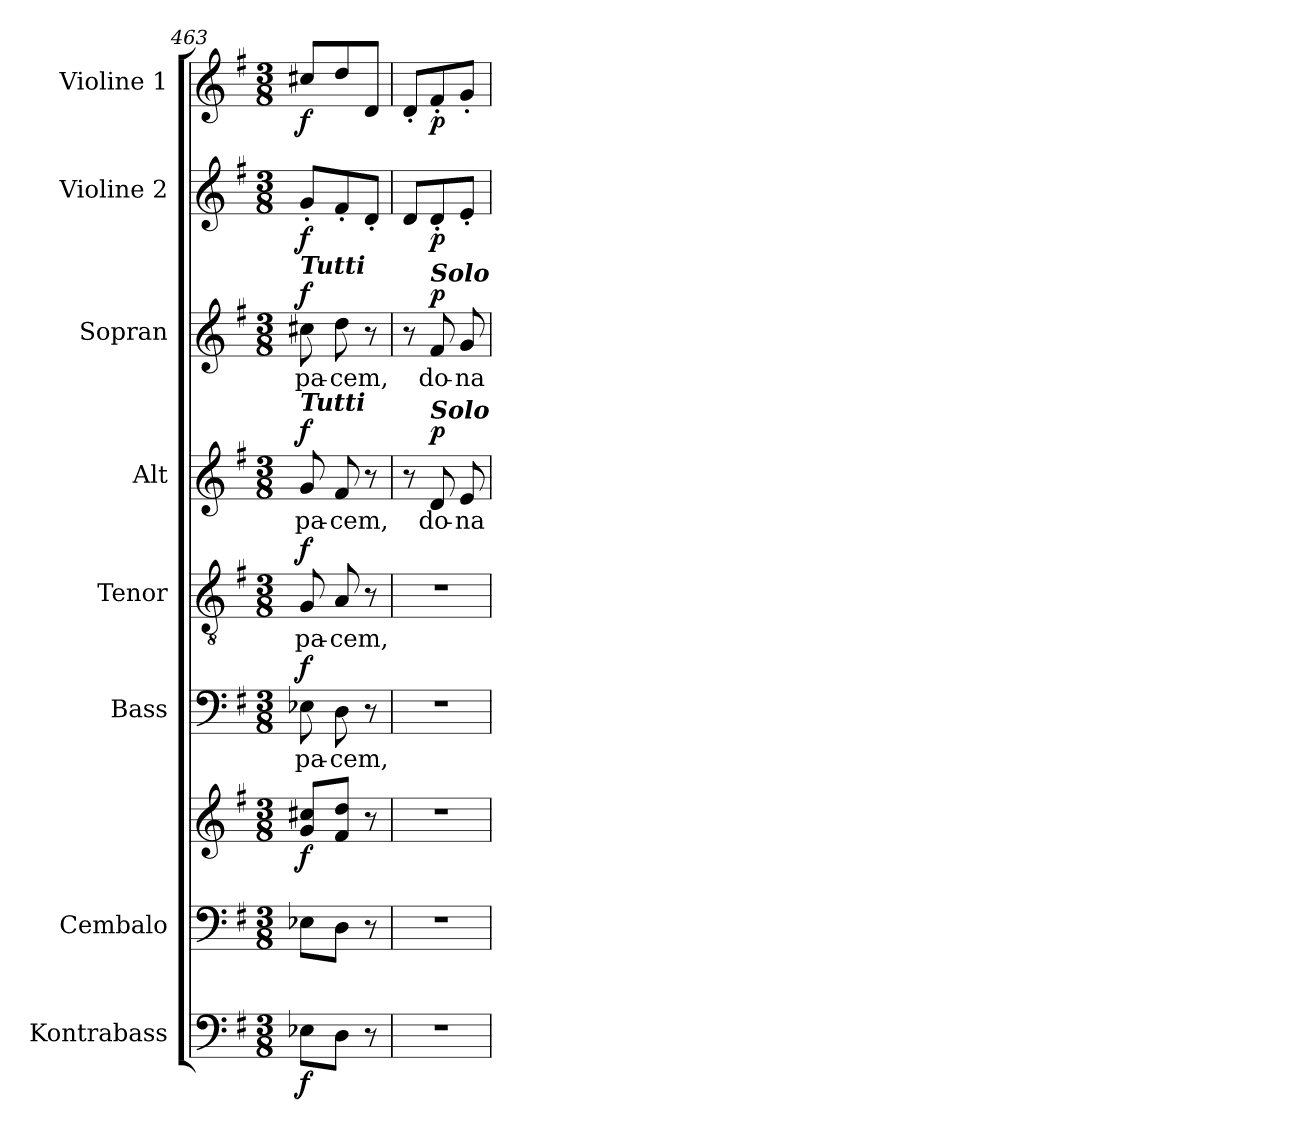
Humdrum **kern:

**kern	**dynam	**kern	**kern	**dynam	**kern	**text	**dynam	**kern	**text	**dynam	**kern	**text	**dynam	**kern	**text	**dynam	**kern	**dynam	**kern	**dynam
*part8	*part8	*part7	*part7	*part7	*part6	*part6	*part6	*part5	*part5	*part5	*part4	*part4	*part4	*part3	*part3	*part3	*part2	*part2	*part1	*part1
*staff9	*staff9	*staff8	*staff7	*staff7/8	*staff6	*staff6	*staff6	*staff5	*staff5	*staff5	*staff4	*staff4	*staff4	*staff3	*staff3	*staff3	*staff2	*staff2	*staff1	*staff1
*I"Kontrabass	*	*I"Cembalo	*	*	*I"Bass	*	*	*I"Tenor	*	*	*I"Alt	*	*	*I"Sopran	*	*	*I"Violine 2	*	*I"Violine 1	*
*I'Kb.	*	*I'Cemb.	*	*	*I'B.	*	*	*I'T.	*	*	*I'A.	*	*	*I'S.	*	*	*I'Vl. 2	*	*I'Vl. 1	*
*clefF4	*	*clefF4	*clefG2	*	*clefF4	*	*	*clefGv2	*	*	*clefG2	*	*	*clefG2	*	*	*clefG2	*	*clefG2	*
*ITrd7c12	*	*	*	*	*	*	*	*	*	*	*	*	*	*	*	*	*	*	*	*
*k[f#]	*	*k[f#]	*k[f#]	*	*k[f#]	*	*	*k[f#]	*	*	*k[f#]	*	*	*k[f#]	*	*	*k[f#]	*	*k[f#]	*
*G:	*	*G:	*G:	*	*G:	*	*	*G:	*	*	*G:	*	*	*G:	*	*	*G:	*	*G:	*
*M3/8	*	*M3/8	*M3/8	*	*M3/8	*	*	*M3/8	*	*	*M3/8	*	*	*M3/8	*	*	*M3/8	*	*M3/8	*
=463	=463	=463	=463	=463	=463	=463	=463	=463	=463	=463	=463	=463	=463	=463	=463	=463	=463	=463	=463	=463
!	!	!	!	!	!	!	!	!	!	!	!	!	!	!LO:TX:a:Bi:t=Tutti	!	!	!	!	!	!
!	!	!	!	!	!	!	!	!	!	!	!LO:TX:a:Bi:t=Tutti	!	!	!	!	!	!	!	!	!
!	!LO:DY:b	!	!	!LO:DY:b	!	!LO:LY:b	!LO:DY:a	!	!LO:LY:b	!LO:DY:a	!	!LO:LY:b	!LO:DY:a	!	!LO:LY:b	!LO:DY:a	!	!LO:DY:b	!	!LO:DY:b
8EE-X\L	f	8E-X\L	8g/ 8cc#X/L	f	8E-X\	pa-	f	8G/	pa-	f	8g/	pa-	f	8cc#X\	pa-	f	8g'</L	f	8cc#X/L	f
!	!	!	!	!	!	!LO:LY:b	!	!	!LO:LY:b	!	!	!LO:LY:b	!	!	!LO:LY:b	!	!	!	!	!
8DD\J	.	8D\J	8f#/ 8dd/J	.	8D\	-cem,	.	8A/	-cem,	.	8f#/	-cem,	.	8dd\	-cem,	.	8f#'</	.	8dd/	.
8r	.	8r	8r	.	8r	.	.	8r	.	.	8r	.	.	8r	.	.	8d'</J	.	8d/J	.
=464	=464	=464	=464	=464	=464	=464	=464	=464	=464	=464	=464	=464	=464	=464	=464	=464	=464	=464	=464	=464
4.r	.	4.r	4.r	.	4.r	.	.	4.r	.	.	8r	.	.	8r	.	.	8d/L	.	8d'</L	.
!	!	!	!	!	!	!	!	!	!	!	!	!	!	!LO:TX:a:Bi:t=Solo	!	!	!	!	!	!
!	!	!	!	!	!	!	!	!	!	!	!LO:TX:a:Bi:t=Solo	!	!	!	!	!	!	!	!	!
!	!	!	!	!	!	!	!	!	!	!	!	!LO:LY:b	!LO:DY:a	!	!LO:LY:b	!LO:DY:a	!	!LO:DY:b	!	!LO:DY:b
.	.	.	.	.	.	.	.	.	.	.	8d/	do-	p	8f#/	do-	p	8d'</	p	8f#'</	p
!	!	!	!	!	!	!	!	!	!	!	!	!LO:LY:b	!	!	!LO:LY:b	!	!	!	!	!
.	.	.	.	.	.	.	.	.	.	.	8e/	-na	.	8g/	-na	.	8e'</J	.	8g'</J	.
=	=	=	=	=	=	=	=	=	=	=	=	=	=	=	=	=	=	=	=	=
*-	*-	*-	*-	*-	*-	*-	*-	*-	*-	*-	*-	*-	*-	*-	*-	*-	*-	*-	*-	*-
